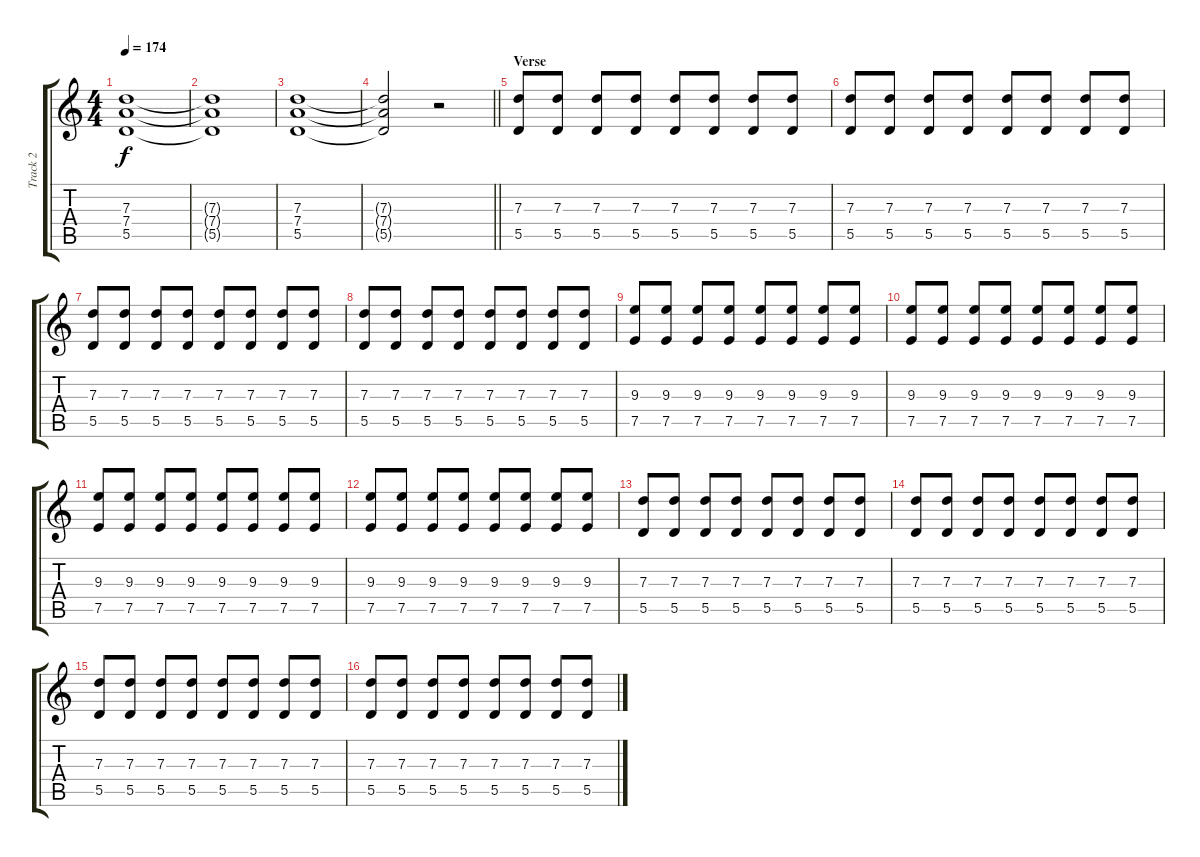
\track ("Track 2" "Track 2") {instrument distortionguitar}
\staff {score tabs}
\tuning (E4 B3 G3 D3 A2 D2) {hide}
\ts (4 4)
\tempo 174
\clef g2
\ks c
(7.3 7.4 5.5).1{dy f} |
(7.3{t} 7.4{t} 5.5{t}).1 |
(7.3 7.4 5.5).1 |
\barLineRight lightlight
(7.3{t} 7.4{t} 5.5{t}).2 r.2 |
\section ("" "Verse")
(7.3 5.5).8 (7.3 5.5).8 (7.3 5.5).8 (7.3 5.5).8 (7.3 5.5).8 (7.3 5.5).8 (7.3 5.5).8 (7.3 5.5).8 |
(7.3 5.5).8 (7.3 5.5).8 (7.3 5.5).8 (7.3 5.5).8 (7.3 5.5).8 (7.3 5.5).8 (7.3 5.5).8 (7.3 5.5).8 |
(7.3 5.5).8 (7.3 5.5).8 (7.3 5.5).8 (7.3 5.5).8 (7.3 5.5).8 (7.3 5.5).8 (7.3 5.5).8 (7.3 5.5).8 |
(7.3 5.5).8 (7.3 5.5).8 (7.3 5.5).8 (7.3 5.5).8 (7.3 5.5).8 (7.3 5.5).8 (7.3 5.5).8 (7.3 5.5).8 |
(9.3 7.5).8 (9.3 7.5).8 (9.3 7.5).8 (9.3 7.5).8 (9.3 7.5).8 (9.3 7.5).8 (9.3 7.5).8 (9.3 7.5).8 |
(9.3 7.5).8 (9.3 7.5).8 (9.3 7.5).8 (9.3 7.5).8 (9.3 7.5).8 (9.3 7.5).8 (9.3 7.5).8 (9.3 7.5).8 |
(9.3 7.5).8 (9.3 7.5).8 (9.3 7.5).8 (9.3 7.5).8 (9.3 7.5).8 (9.3 7.5).8 (9.3 7.5).8 (9.3 7.5).8 |
(9.3 7.5).8 (9.3 7.5).8 (9.3 7.5).8 (9.3 7.5).8 (9.3 7.5).8 (9.3 7.5).8 (9.3 7.5).8 (9.3 7.5).8 |
(7.3 5.5).8 (7.3 5.5).8 (7.3 5.5).8 (7.3 5.5).8 (7.3 5.5).8 (7.3 5.5).8 (7.3 5.5).8 (7.3 5.5).8 |
(7.3 5.5).8 (7.3 5.5).8 (7.3 5.5).8 (7.3 5.5).8 (7.3 5.5).8 (7.3 5.5).8 (7.3 5.5).8 (7.3 5.5).8 |
(7.3 5.5).8 (7.3 5.5).8 (7.3 5.5).8 (7.3 5.5).8 (7.3 5.5).8 (7.3 5.5).8 (7.3 5.5).8 (7.3 5.5).8 |
(7.3 5.5).8 (7.3 5.5).8 (7.3 5.5).8 (7.3 5.5).8 (7.3 5.5).8 (7.3 5.5).8 (7.3 5.5).8 (7.3 5.5).8
